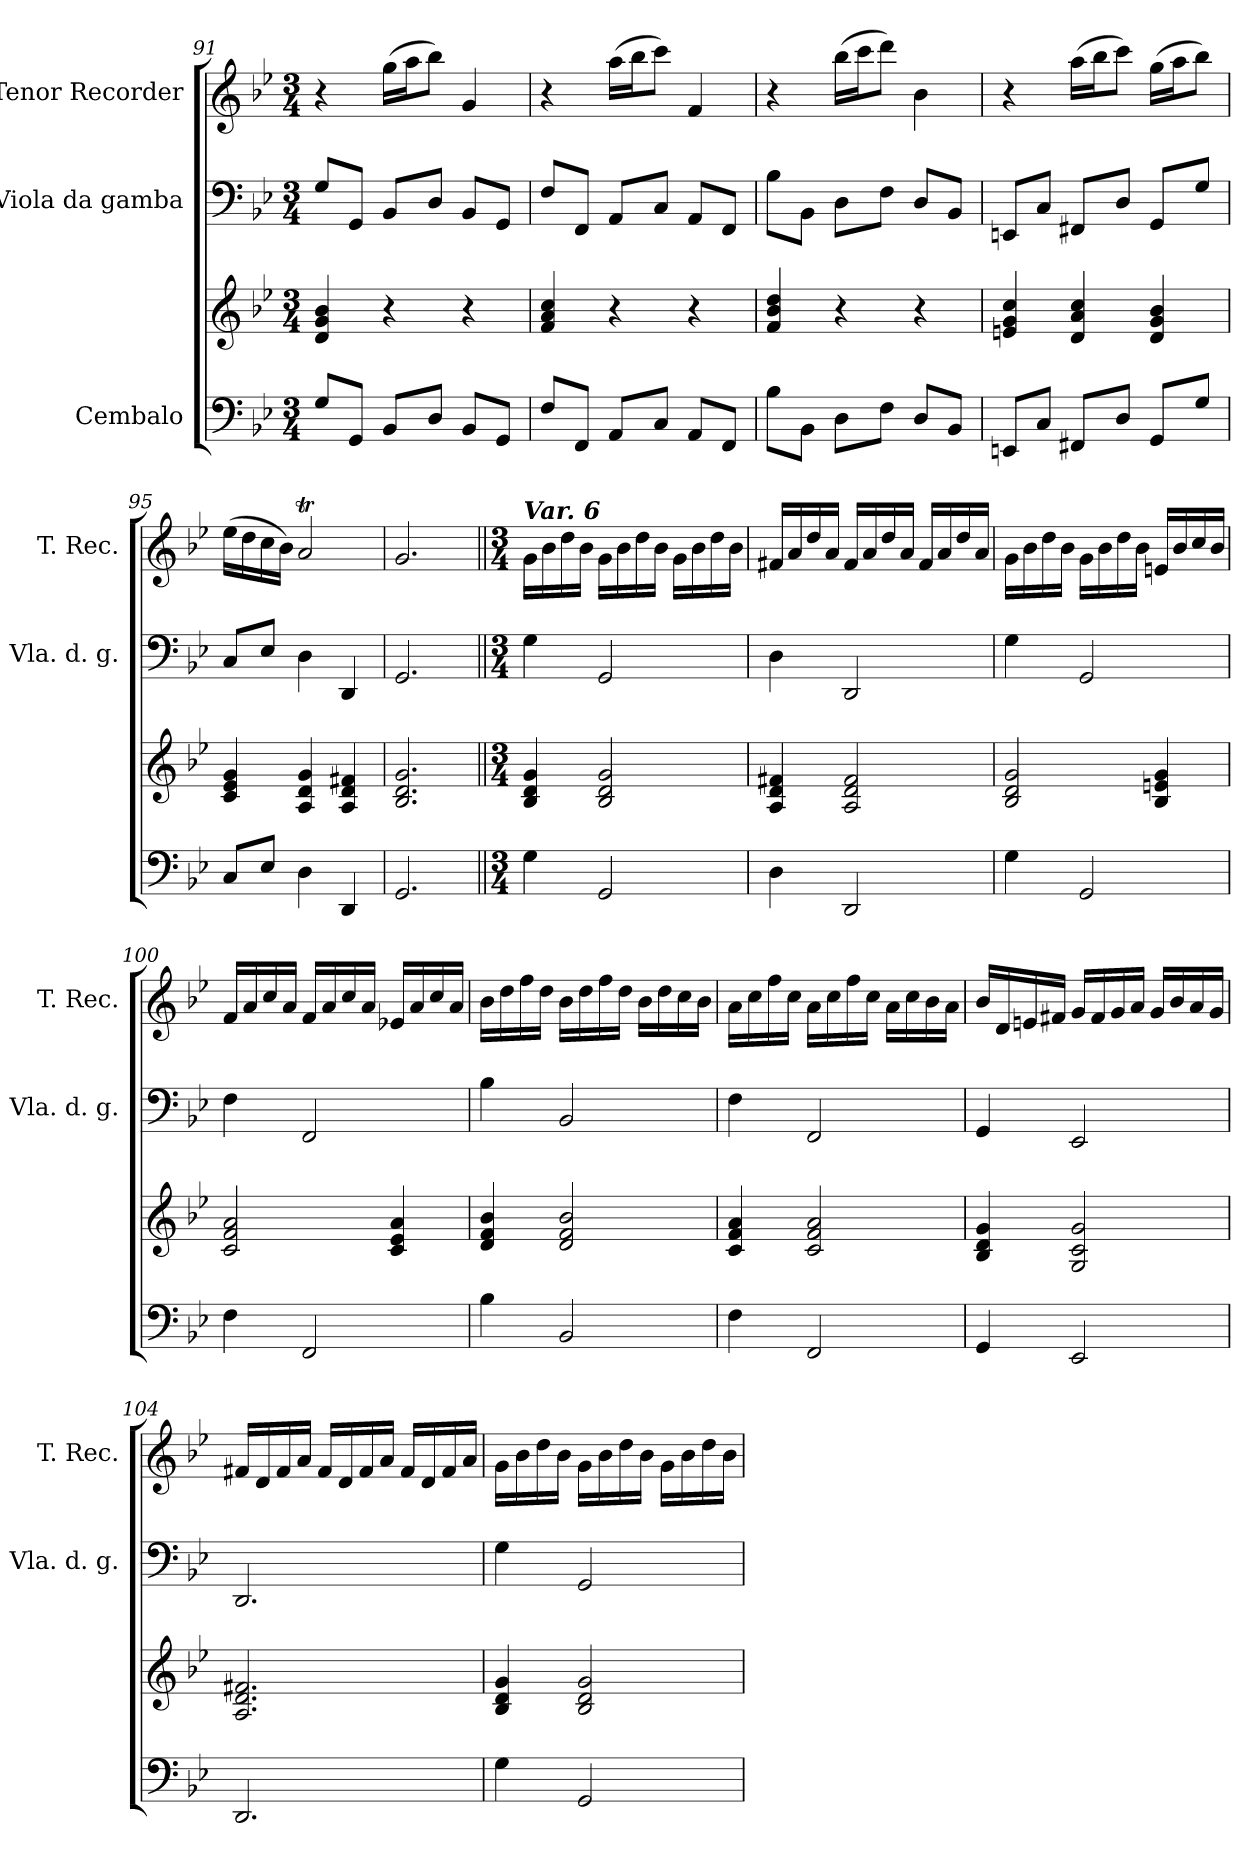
**kern	**kern	**kern	**kern
*part3	*part3	*part2	*part1
*staff4	*staff3	*staff2	*staff1
*I"Cembalo	*	*I"Viola da gamba	*I"Tenor Recorder
*	*	*I'Vla. d. g.	*I'T. Rec.
*clefF4	*clefG2	*clefF4	*clefG2
*k[b-e-]	*k[b-e-]	*k[b-e-]	*k[b-e-]
*M3/4	*M3/4	*M3/4	*M3/4
=91	=91	=91	=91
8G/L	4d/ 4g/ 4b-/	8G/L	4r
8GG/J	.	8GG/J	.
8BB-/L	4r	8BB-/L	(16gg\LL
.	.	.	16aa\J
8D/J	.	8D/J	8bb-\J)
8BB-/L	4r	8BB-/L	4g/
8GG/J	.	8GG/J	.
=92	=92	=92	=92
8F/L	4f/ 4a/ 4cc/	8F/L	4r
8FF/J	.	8FF/J	.
8AA/L	4r	8AA/L	(16aa\LL
.	.	.	16bb-\J
8C/J	.	8C/J	8ccc\J)
8AA/L	4r	8AA/L	4f/
8FF/J	.	8FF/J	.
=93	=93	=93	=93
8B-\L	4f/ 4b-/ 4dd/	8B-\L	4r
8BB-\J	.	8BB-\J	.
8D\L	4r	8D\L	(16bb-\LL
.	.	.	16ccc\J
8F\J	.	8F\J	8ddd\J)
8D/L	4r	8D/L	4b-\
8BB-/J	.	8BB-/J	.
=94	=94	=94	=94
8EEn/L	4en/ 4g/ 4cc/	8EEn/L	4r
8C/J	.	8C/J	.
8FF#X/L	4d/ 4a/ 4cc/	8FF#X/L	(16aa\LL
.	.	.	16bb-\J
8D/J	.	8D/J	8ccc\J)
8GG/L	4d/ 4g/ 4b-/	8GG/L	(16gg\LL
.	.	.	16aa\J
8G/J	.	8G/J	8bb-\J)
=95	=95	=95	=95
8C/L	4c/ 4e-/ 4g/	8C/L	(16ee-\LL
.	.	.	16dd\
8E-/J	.	8E-/J	16cc\
.	.	.	16b-\JJ)
4D\	4A/ 4d/ 4g/	4D\	2at/
4DD/	4A/ 4d/ 4f#X/	4DD/	.
=96	=96	=96	=96
2.GG/	2.B-/ 2.d/ 2.g/	2.GG/	2.g/
!!LO:LB:g=z
=97||	=97||	=97||	=97||
*M3/4	*M3/4	*M3/4	*M3/4
!	!	!	!LO:TX:a:Bi:t=Var. 6
4G\	4B-/ 4d/ 4g/	4G\	16g\LL
.	.	.	16b-\
.	.	.	16dd\
.	.	.	16b-\JJ
2GG/	2B-/ 2d/ 2g/	2GG/	16g\LL
.	.	.	16b-\
.	.	.	16dd\
.	.	.	16b-\JJ
.	.	.	16g\LL
.	.	.	16b-\
.	.	.	16dd\
.	.	.	16b-\JJ
=98	=98	=98	=98
4D\	4A/ 4d/ 4f#X/	4D\	16f#X/LL
.	.	.	16a/
.	.	.	16dd/
.	.	.	16a/JJ
2DD/	2A/ 2d/ 2f#/	2DD/	16f#/LL
.	.	.	16a/
.	.	.	16dd/
.	.	.	16a/JJ
.	.	.	16f#/LL
.	.	.	16a/
.	.	.	16dd/
.	.	.	16a/JJ
=99	=99	=99	=99
4G\	2B-/ 2d/ 2g/	4G\	16g\LL
.	.	.	16b-\
.	.	.	16dd\
.	.	.	16b-\JJ
2GG/	.	2GG/	16g\LL
.	.	.	16b-\
.	.	.	16dd\
.	.	.	16b-\JJ
.	4B-/ 4en/ 4g/	.	16en/LL
.	.	.	16b-/
.	.	.	16cc/
.	.	.	16b-/JJ
=100	=100	=100	=100
4F\	2c/ 2f/ 2a/	4F\	16f/LL
.	.	.	16a/
.	.	.	16cc/
.	.	.	16a/JJ
2FF/	.	2FF/	16f/LL
.	.	.	16a/
.	.	.	16cc/
.	.	.	16a/JJ
.	4c/ 4e-/ 4a/	.	16e-X/LL
.	.	.	16a/
.	.	.	16cc/
.	.	.	16a/JJ
=101	=101	=101	=101
4B-\	4d/ 4f/ 4b-/	4B-\	16b-\LL
.	.	.	16dd\
.	.	.	16ff\
.	.	.	16dd\JJ
2BB-/	2d/ 2f/ 2b-/	2BB-/	16b-\LL
.	.	.	16dd\
.	.	.	16ff\
.	.	.	16dd\JJ
.	.	.	16b-\LL
.	.	.	16dd\
.	.	.	16cc\
.	.	.	16b-\JJ
!!LO:LB:g=z
=102	=102	=102	=102
4F\	4c/ 4f/ 4a/	4F\	16a\LL
.	.	.	16cc\
.	.	.	16ff\
.	.	.	16cc\JJ
2FF/	2c/ 2f/ 2a/	2FF/	16a\LL
.	.	.	16cc\
.	.	.	16ff\
.	.	.	16cc\JJ
.	.	.	16a\LL
.	.	.	16cc\
.	.	.	16b-\
.	.	.	16a\JJ
=103	=103	=103	=103
4GG/	4B-/ 4d/ 4g/	4GG/	16b-/LL
.	.	.	16d/
.	.	.	16en/
.	.	.	16f#X/JJ
2EE-/	2G/ 2c/ 2g/	2EE-/	16g/LL
.	.	.	16f#/
.	.	.	16g/
.	.	.	16a/JJ
.	.	.	16g/LL
.	.	.	16b-/
.	.	.	16a/
.	.	.	16g/JJ
=104	=104	=104	=104
2.DD/	2.A/ 2.d/ 2.f#X/	2.DD/	16f#X/LL
.	.	.	16d/
.	.	.	16f#/
.	.	.	16a/JJ
.	.	.	16f#/LL
.	.	.	16d/
.	.	.	16f#/
.	.	.	16a/JJ
.	.	.	16f#/LL
.	.	.	16d/
.	.	.	16f#/
.	.	.	16a/JJ
=105	=105	=105	=105
4G\	4B-/ 4d/ 4g/	4G\	16g\LL
.	.	.	16b-\
.	.	.	16dd\
.	.	.	16b-\JJ
2GG/	2B-/ 2d/ 2g/	2GG/	16g\LL
.	.	.	16b-\
.	.	.	16dd\
.	.	.	16b-\JJ
.	.	.	16g\LL
.	.	.	16b-\
.	.	.	16dd\
.	.	.	16b-\JJ
=	=	=	=
*-	*-	*-	*-
